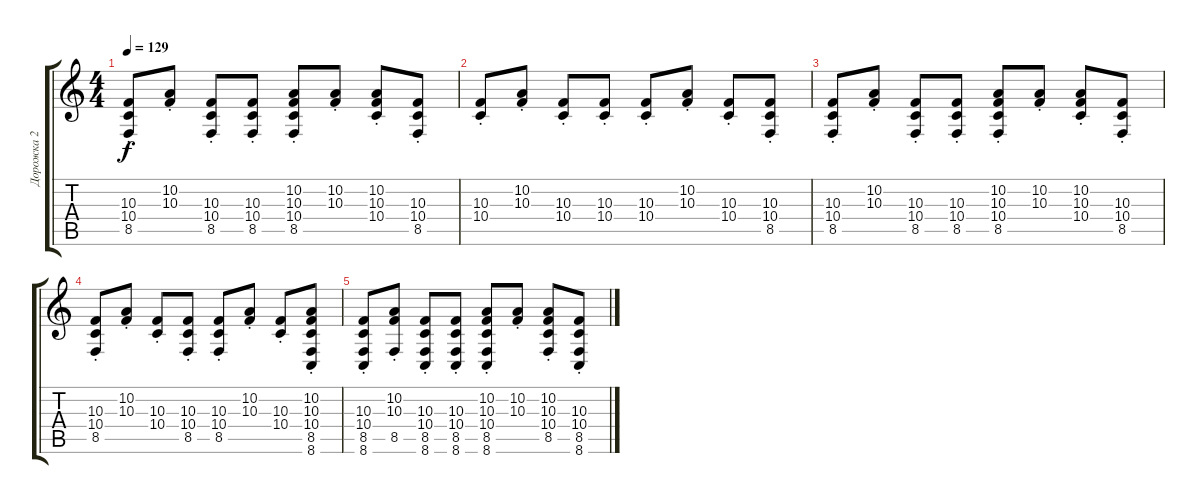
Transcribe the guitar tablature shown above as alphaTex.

\track ("Дорожка 2" "Дорожка 2") {instrument clavinet}
\staff {score tabs}
\tuning (E4 B3 G3 D3 A2 E2) {hide}
\ts (4 4)
\tempo 129
\clef g2
\ks c
(10.3{st} 10.4{st} 8.5{st}).8{dy f} (10.2{st} 10.3{st}).8 (10.3{st} 10.4{st} 8.5{st}).8 (10.3{st} 10.4{st} 8.5{st}).8 (10.2{st} 10.3{st} 10.4{st} 8.5{st}).8 (10.2{st} 10.3{st}).8 (10.2{st} 10.3{st} 10.4{st}).8 (10.3{st} 10.4{st} 8.5{st}).8 |
(10.3{st} 10.4{st}).8 (10.2{st} 10.3{st}).8 (10.3{st} 10.4{st}).8 (10.3{st} 10.4{st}).8 (10.3{st} 10.4{st}).8 (10.2{st} 10.3{st}).8 (10.3{st} 10.4{st}).8 (10.3{st} 10.4{st} 8.5{st}).8 |
(10.3{st} 10.4{st} 8.5{st}).8 (10.2{st} 10.3{st}).8 (10.3{st} 10.4{st} 8.5{st}).8 (10.3{st} 10.4{st} 8.5{st}).8 (10.2{st} 10.3{st} 10.4{st} 8.5{st}).8 (10.2{st} 10.3{st}).8 (10.2{st} 10.3{st} 10.4{st}).8 (10.3{st} 10.4{st} 8.5{st}).8 |
(10.3{st} 10.4{st} 8.5{st}).8 (10.2{st} 10.3{st}).8 (10.3{st} 10.4{st}).8 (10.3{st} 10.4{st} 8.5{st}).8 (10.3{st} 10.4{st} 8.5{st}).8 (10.2{st} 10.3{st}).8 (10.3{st} 10.4{st}).8 (10.2{st} 10.3{st} 10.4{st} 8.5{st} 8.6{st}).8 |
(10.3{st} 10.4{st} 8.5{st} 8.6{st}).8 (10.2{st} 10.3{st} 8.5{st}).8 (10.3{st} 10.4{st} 8.5{st} 8.6{st}).8 (10.3{st} 10.4{st} 8.5{st} 8.6{st}).8 (10.2{st} 10.3{st} 10.4{st} 8.5{st} 8.6{st}).8 (10.2{st} 10.3{st}).8 (10.2{st} 10.3{st} 10.4{st} 8.5{st}).8 (10.3{st} 10.4{st} 8.5{st} 8.6{st}).8
